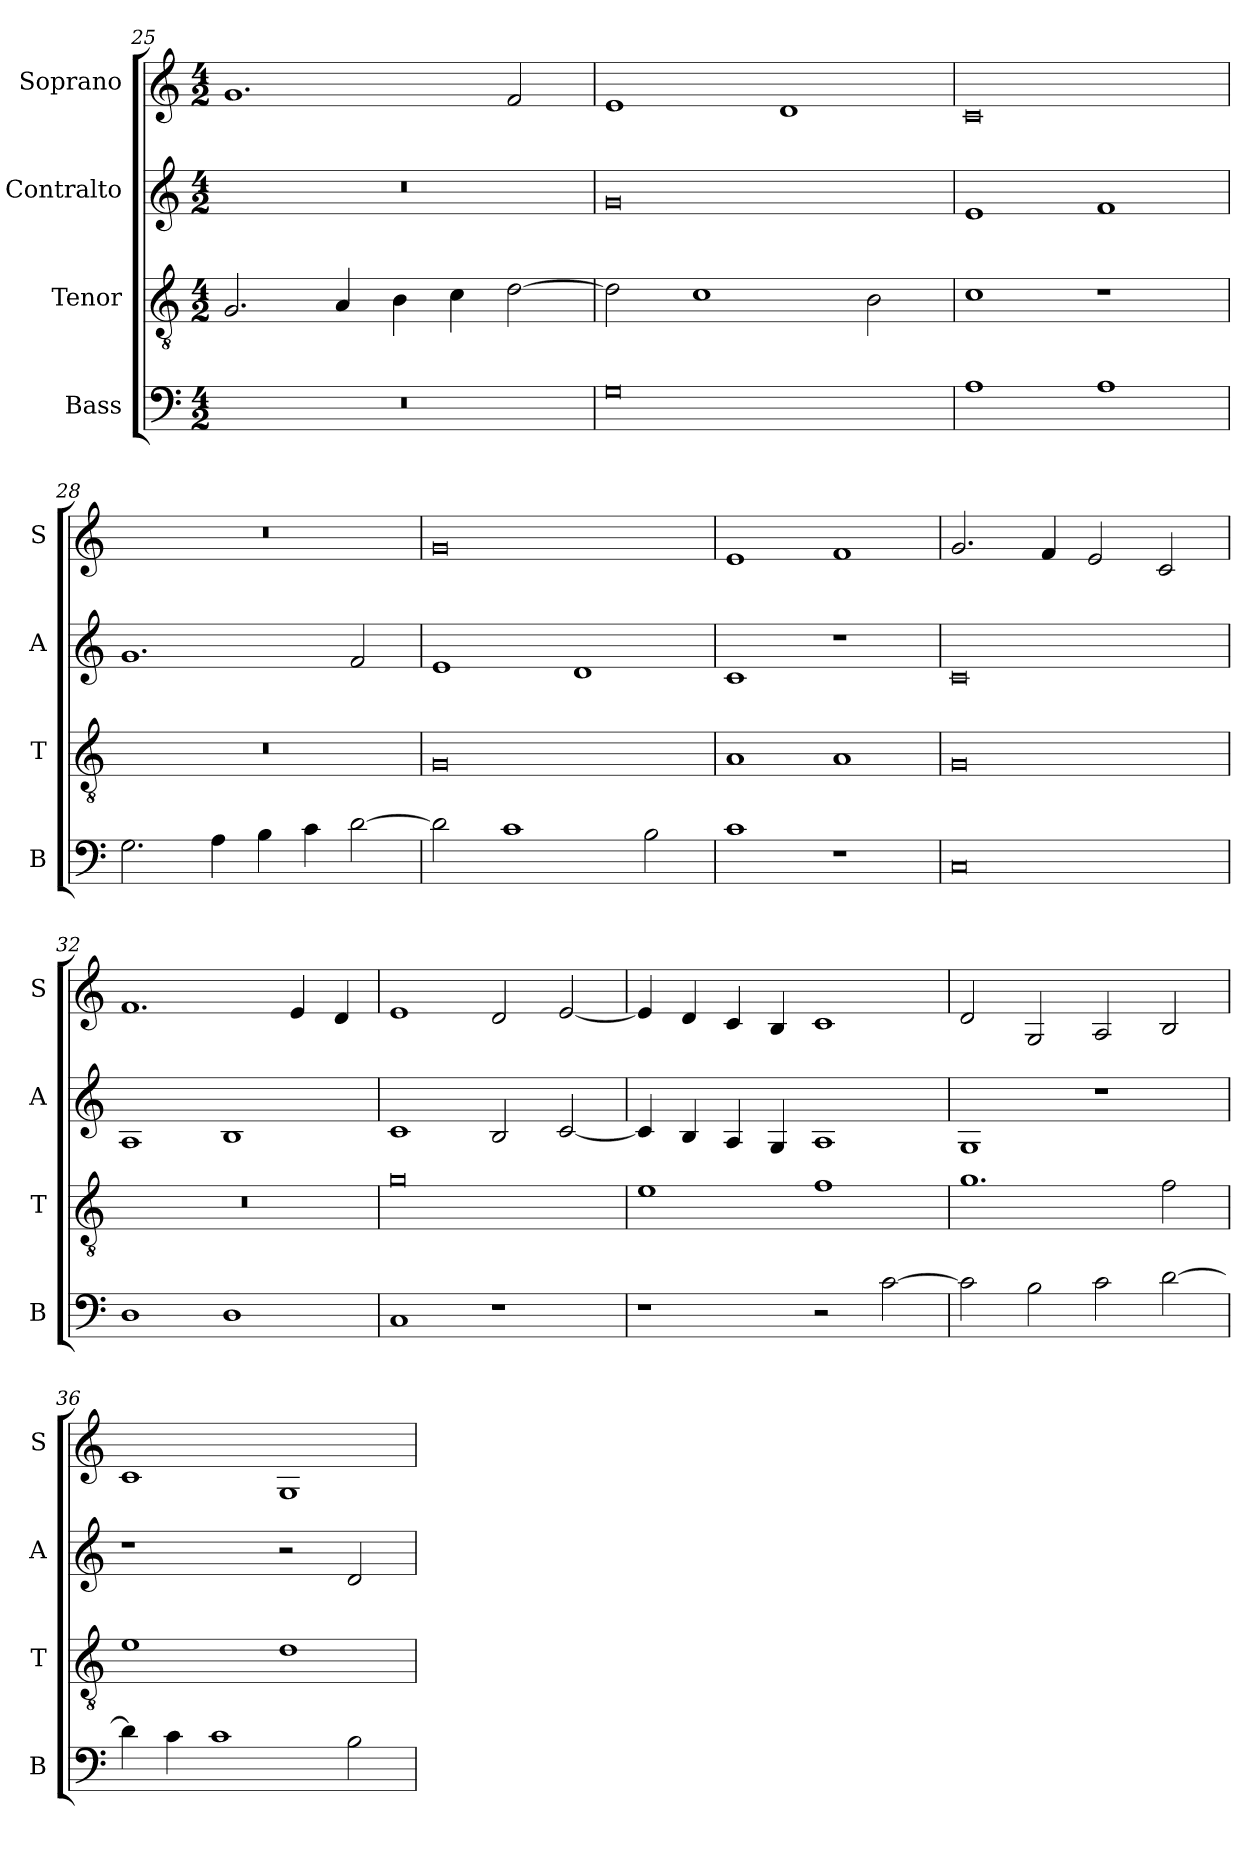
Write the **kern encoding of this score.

**kern	**kern	**kern	**kern
*part4	*part3	*part2	*part1
*staff4	*staff3	*staff2	*staff1
*I"Bass	*I"Tenor	*I"Contralto	*I"Soprano
*I'B	*I'T	*I'A	*I'S
*clefF4	*clefGv2	*clefG2	*clefG2
*k[]	*k[]	*k[]	*k[]
*G:mix	*G:mix	*G:mix	*G:mix
*M4/2	*M4/2	*M4/2	*M4/2
=25	=25	=25	=25
0r	2.G	0r	1.g
.	4A	.	.
.	4B	.	.
.	4c	.	.
.	[2d	.	2f
=26	=26	=26	=26
0G	2d]	0g	1e
.	1c	.	.
.	.	.	1d
.	2B	.	.
=27	=27	=27	=27
1A	1c	1e	0c
1A	1r	1f	.
=28	=28	=28	=28
2.G	0r	1.g	0r
4A	.	.	.
4B	.	.	.
4c	.	.	.
[2d	.	2f	.
=29	=29	=29	=29
2d]	0G	1e	0g
1c	.	.	.
.	.	1d	.
2B	.	.	.
=30	=30	=30	=30
1c	1A	1c	1e
1r	1A	1r	1f
=31	=31	=31	=31
0C	0G	0c	2.g
.	.	.	4f
.	.	.	2e
.	.	.	2c
=32	=32	=32	=32
1D	0r	1A	1.f
1D	.	1B	.
.	.	.	4e
.	.	.	4d
=33	=33	=33	=33
1C	0g	1c	1e
1r	.	2B	2d
.	.	[2c	[2e
=34	=34	=34	=34
1r	1e	4c]	4e]
.	.	4B	4d
.	.	4A	4c
.	.	4G	4B
2r	1f	1A	1c
[2c	.	.	.
=35	=35	=35	=35
2c]	1.g	1G	2d
2B	.	.	2G
2c	.	1r	2A
[2d	2f	.	2B
=36	=36	=36	=36
4d]	1e	1r	1c
4c	.	.	.
1c	.	.	.
.	1d	2r	1G
2B	.	2d	.
=	=	=	=
*-	*-	*-	*-
